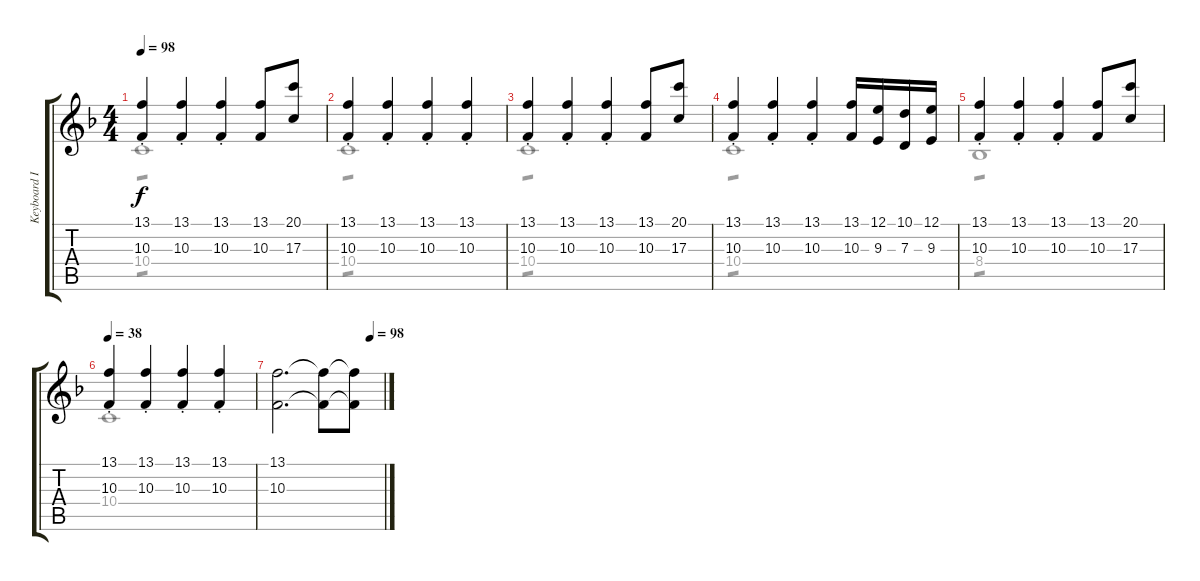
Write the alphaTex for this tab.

\track ("Keyboard I" "Keyboard I") {instrument stringensemble1}
\staff {score tabs}
\tuning (E4 B3 G3 D3 A2 E2) {hide}
\voice
\ts (4 4)
\tempo 98
\clef g2
\ks f
(13.1{st} 10.3{st}).4{dy f} (13.1{st} 10.3{st}).4 (13.1{st} 10.3{st}).4 (13.1 10.3).8 (20.1 17.3).8 |
(13.1{st} 10.3{st}).4 (13.1{st} 10.3{st}).4 (13.1{st} 10.3{st}).4 (13.1{st} 10.3{st}).4 |
(13.1{st} 10.3{st}).4 (13.1{st} 10.3{st}).4 (13.1{st} 10.3{st}).4 (13.1 10.3).8 (20.1 17.3).8 |
(13.1{st} 10.3{st}).4 (13.1{st} 10.3{st}).4 (13.1{st} 10.3{st}).4 (13.1 10.3).16 (12.1 9.3).16 (10.1 7.3).16 (12.1 9.3).16 |
(13.1{st} 10.3{st}).4 (13.1{st} 10.3{st}).4 (13.1{st} 10.3{st}).4 (13.1 10.3).8 (20.1 17.3).8 |
\tempo 38
(13.1{st} 10.3{st}).4{instrument stringensemble1} (13.1{st} 10.3{st}).4 (13.1{st} 10.3{st}).4 (13.1{st} 10.3{st}).4 |
\tempo (98 0.875)
(13.1 10.3).2{d} (13.1{t} 10.3{t}).8 (13.1{t} 10.3{t}).8
\voice
\clef g2
\ottava regular
\simile none
\ks f
10.4.1{tp 1 dy f} |
10.4.1{tp 1} |
10.4.1{tp 1} |
10.4.1{tp 1} |
8.4.1{tp 1} |
10.4.1 |
